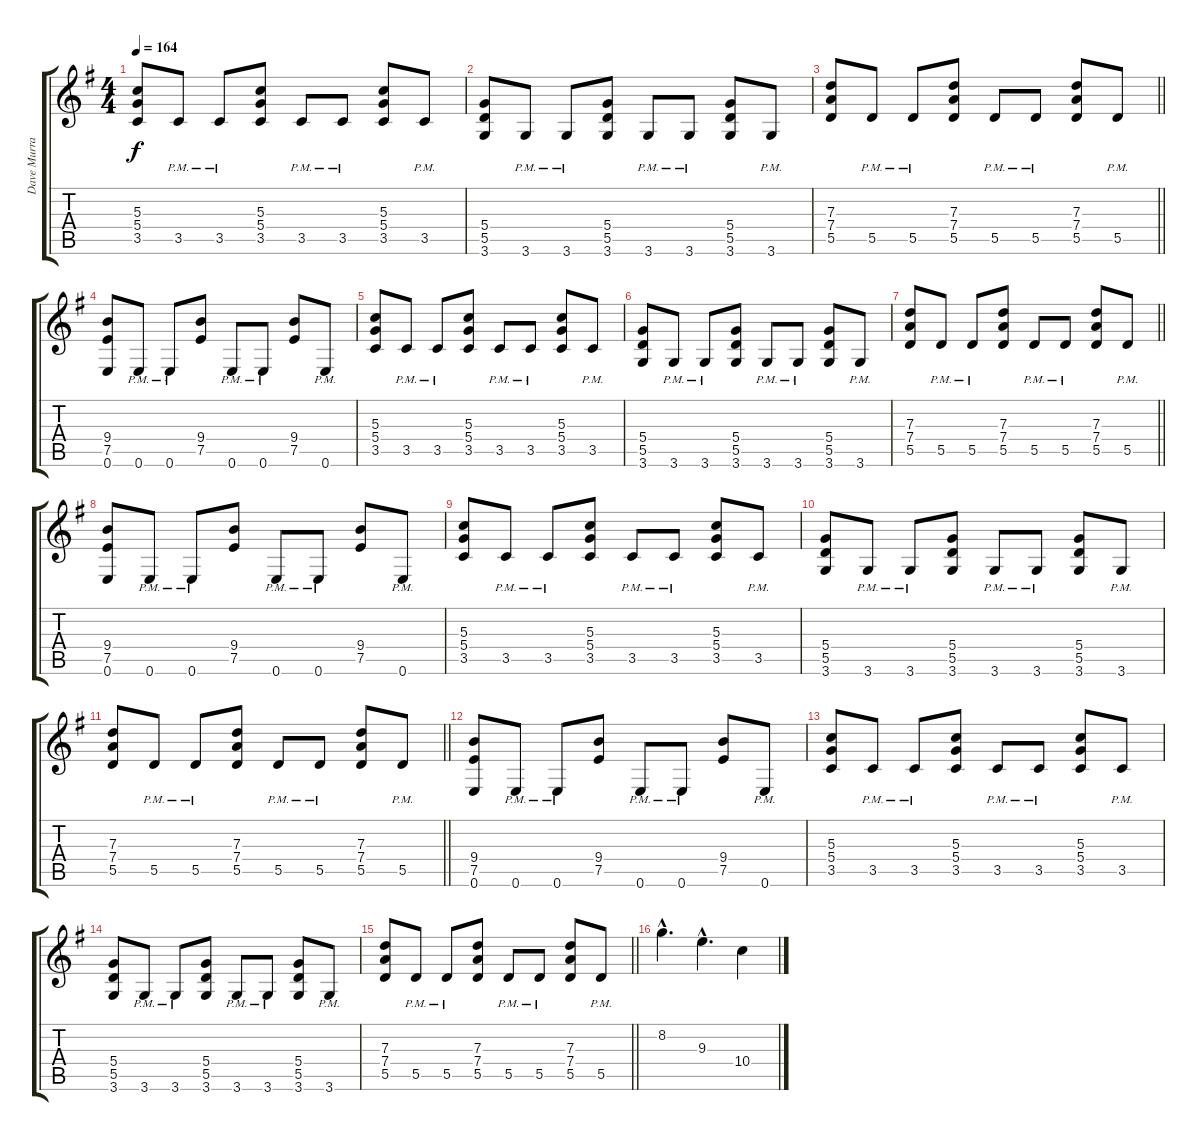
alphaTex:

\track ("Dave Murray" "Dave Murra") {instrument electricguitarclean}
\staff {score tabs}
\tuning (E4 B3 G3 D3 A2 E2) {hide}
\ts (4 4)
\tempo 164
\clef g2
\ks eminor
(5.3 5.4 3.5).8{dy f} 3.5{pm}.8 3.5{pm}.8 (5.3 5.4 3.5).8 3.5{pm}.8 3.5{pm}.8 (5.3 5.4 3.5).8 3.5{pm}.8 |
(5.4 5.5 3.6).8 3.6{pm}.8 3.6{pm}.8 (5.4 5.5 3.6).8 3.6{pm}.8 3.6{pm}.8 (5.4 5.5 3.6).8 3.6{pm}.8 |
\barLineRight lightlight
(7.3 7.4 5.5).8 5.5{pm}.8 5.5{pm}.8 (7.3 7.4 5.5).8 5.5{pm}.8 5.5{pm}.8 (7.3 7.4 5.5).8 5.5{pm}.8 |
(9.4 7.5 0.6).8 0.6{pm}.8 0.6{pm}.8 (9.4 7.5).8 0.6{pm}.8 0.6{pm}.8 (9.4 7.5).8 0.6{pm}.8 |
(5.3 5.4 3.5).8 3.5{pm}.8 3.5{pm}.8 (5.3 5.4 3.5).8 3.5{pm}.8 3.5{pm}.8 (5.3 5.4 3.5).8 3.5{pm}.8 |
(5.4 5.5 3.6).8 3.6{pm}.8 3.6{pm}.8 (5.4 5.5 3.6).8 3.6{pm}.8 3.6{pm}.8 (5.4 5.5 3.6).8 3.6{pm}.8 |
\barLineRight lightlight
(7.3 7.4 5.5).8 5.5{pm}.8 5.5{pm}.8 (7.3 7.4 5.5).8 5.5{pm}.8 5.5{pm}.8 (7.3 7.4 5.5).8 5.5{pm}.8 |
(9.4 7.5 0.6).8 0.6{pm}.8 0.6{pm}.8 (9.4 7.5).8 0.6{pm}.8 0.6{pm}.8 (9.4 7.5).8 0.6{pm}.8 |
(5.3 5.4 3.5).8 3.5{pm}.8 3.5{pm}.8 (5.3 5.4 3.5).8 3.5{pm}.8 3.5{pm}.8 (5.3 5.4 3.5).8 3.5{pm}.8 |
(5.4 5.5 3.6).8 3.6{pm}.8 3.6{pm}.8 (5.4 5.5 3.6).8 3.6{pm}.8 3.6{pm}.8 (5.4 5.5 3.6).8 3.6{pm}.8 |
\barLineRight lightlight
(7.3 7.4 5.5).8 5.5{pm}.8 5.5{pm}.8 (7.3 7.4 5.5).8 5.5{pm}.8 5.5{pm}.8 (7.3 7.4 5.5).8 5.5{pm}.8 |
(9.4 7.5 0.6).8 0.6{pm}.8 0.6{pm}.8 (9.4 7.5).8 0.6{pm}.8 0.6{pm}.8 (9.4 7.5).8 0.6{pm}.8 |
(5.3 5.4 3.5).8 3.5{pm}.8 3.5{pm}.8 (5.3 5.4 3.5).8 3.5{pm}.8 3.5{pm}.8 (5.3 5.4 3.5).8 3.5{pm}.8 |
(5.4 5.5 3.6).8 3.6{pm}.8 3.6{pm}.8 (5.4 5.5 3.6).8 3.6{pm}.8 3.6{pm}.8 (5.4 5.5 3.6).8 3.6{pm}.8 |
\barLineRight lightlight
(7.3 7.4 5.5).8 5.5{pm}.8 5.5{pm}.8 (7.3 7.4 5.5).8 5.5{pm}.8 5.5{pm}.8 (7.3 7.4 5.5).8 5.5{pm}.8 |
8.2{hac}.4{d} 9.3{hac}.4{d} 10.4.4
